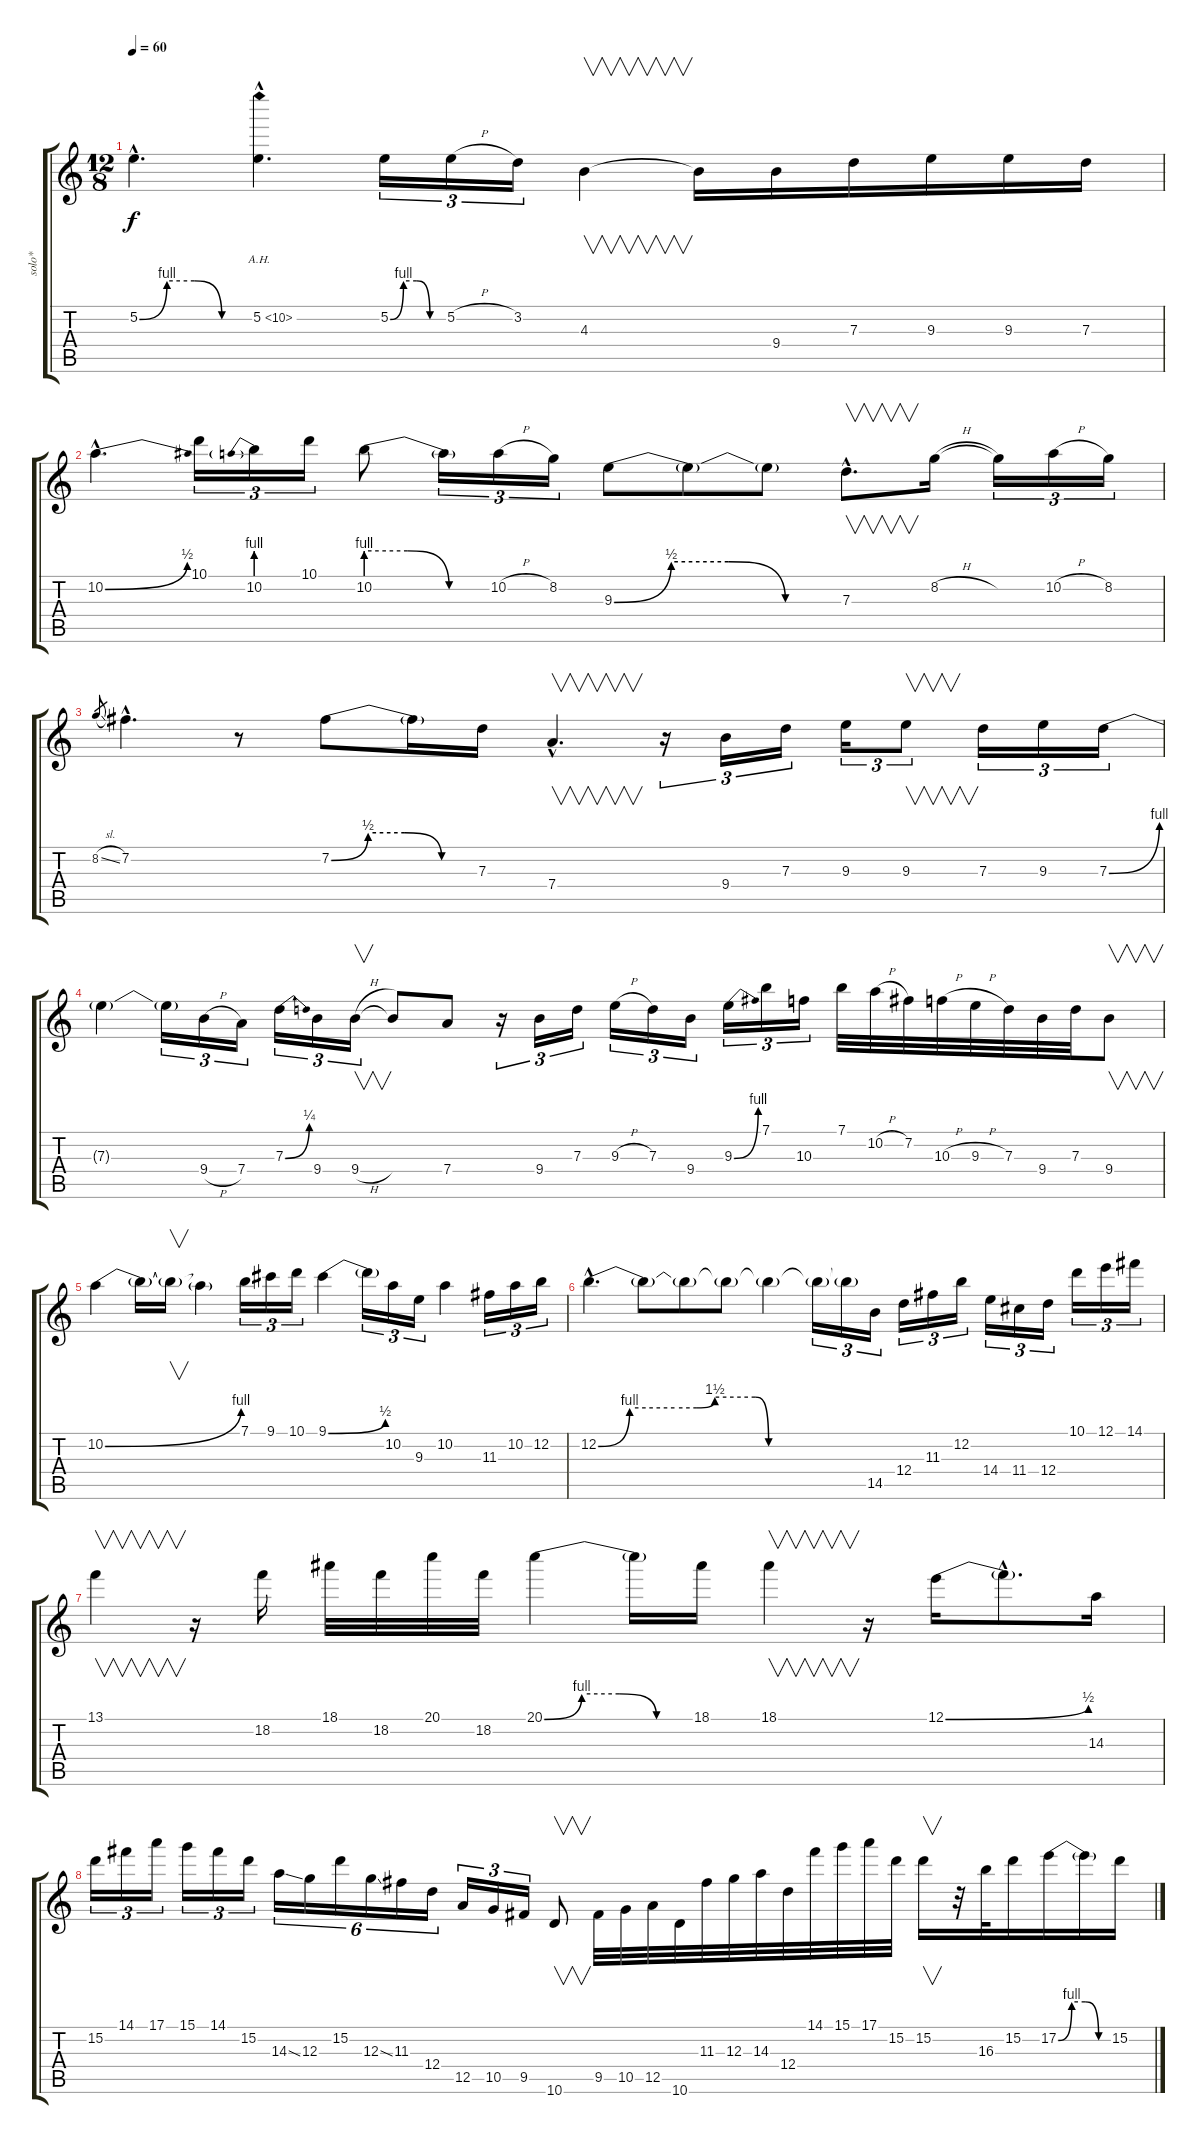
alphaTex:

\track ("solo*" "solo*") {instrument distortionguitar}
\staff {score tabs}
\tuning (E4 B3 G3 D3 A2 E2) {hide}
\ts (12 8)
\tempo 60
\clef g2
\ks c
5.2{be (custom 0 0 15 4 30 4 45 0 60 0) hac}.4{d dy f instrument distortionguitar} 5.2{ah 5 hac}.4{d} 5.2{be (custom 0 0 15 4 30 4 45 0 60 0)}.16{tu (3 2)} 5.2{h}.16{tu (3 2)} 3.2.16{tu (3 2)} 4.3.4{v} 4.3{t}.16 9.4.16 7.3.16 9.3.16 9.3.16 7.3.16 |
10.2{be (bend 0 0 60 2) hac}.4{d} 10.1.16{tu (3 2)} 10.2{be (prebend 0 4 60 4)}.16{tu (3 2)} 10.1.16{tu (3 2)} 10.2{be (custom 0 4 20 4 40 0 60 0)}.8 10.2{t}.16{tu (3 2)} 10.2{h}.16{tu (3 2)} 8.2.16{tu (3 2)} 9.3{be (custom 0 0 15 2 30 2 45 0 60 0)}.8 9.3{t}.8 9.3{t}.8 7.3{hac}.8{v d} 8.2{h}.16 8.2{t}.16{tu (3 2)} 10.2{h}.16{tu (3 2)} 8.2.16{tu (3 2)} |
8.2{sl}.8{gr} 7.2{hac}.4{d} r.8 7.2{be (custom 0 0 15 2 30 2 45 0 60 0)}.8 7.2{t}.16 7.3.16 7.4{hac}.4{v d} r.16{tu (3 2)} 9.4.16{tu (3 2)} 7.3.16{tu (3 2)} 9.3.16{tu (3 2)} 9.3.8{v tu (3 2)} 7.3.16{tu (3 2)} 9.3.16{tu (3 2)} 7.3{be (bend 0 0 60 4)}.16{tu (3 2)} |
7.3{t}.4 7.3{t}.16{tu (3 2)} 9.4{h}.16{tu (3 2)} 7.4.16{tu (3 2)} 7.3{be (bend 0 0 60 1)}.16{tu (3 2)} 9.4.16{tu (3 2)} 9.4{h}.16{v tu (3 2)} 9.4{t}.8 7.4.8 r.16{tu (3 2)} 9.4.16{tu (3 2)} 7.3.16{tu (3 2)} 9.3{h}.16{tu (3 2)} 7.3.16{tu (3 2)} 9.4.16{tu (3 2)} 9.3{be (bend 0 0 60 4)}.16{tu (3 2)} 7.1.16{tu (3 2)} 10.3.16{tu (3 2)} 7.1.32 10.2{h}.32 7.2.32 10.3{h}.32 9.3{h}.32 7.3.32 9.4.32 7.3.32 9.4.8{v} |
10.2{be (bend 0 0 60 4)}.4 10.2{t}.16 10.2{t}.16{v} 10.2{t}.4 7.1.16{tu (3 2)} 9.1.16{tu (3 2)} 10.1.16{tu (3 2)} 9.1{be (bend 0 0 60 2)}.4 9.1{t}.16{tu (3 2)} 10.2.16{tu (3 2)} 9.3.16{tu (3 2)} 10.2.4 11.3.16{tu (3 2)} 10.2.16{tu (3 2)} 12.2.16{tu (3 2)} |
12.2{be (custom 0 0 7 4 17 4 22 4 26 6 35 6 38 0 60 0) hac}.4{d} 12.2{t}.8 12.2{t}.8 12.2{t}.8 12.2{t}.4 12.2{t}.16{tu (3 2)} 12.2{t}.16{tu (3 2)} 14.5.16{tu (3 2)} 12.4.16{tu (3 2)} 11.3.16{tu (3 2)} 12.2.16{tu (3 2)} 14.4.16{tu (3 2)} 11.4.16{tu (3 2)} 12.4.16{tu (3 2)} 10.1.16{tu (3 2)} 12.1.16{tu (3 2)} 14.1.16{tu (3 2)} |
13.1.4{v} r.16 18.2.16 18.1.32 18.2.32 20.1.32 18.2.32 20.1{be (custom 0 0 15 4 30 4 45 0 60 0)}.4 20.1{t}.16 18.1.16 18.1.4{v} r.16 12.1{be (bend 0 0 60 2)}.16 12.1{hac t}.8{d} 14.3.16 |
15.2.16{tu (3 2)} 14.1.16{tu (3 2)} 17.1.16{tu (3 2)} 15.1.16{tu (3 2)} 14.1.16{tu (3 2)} 15.2.16{tu (3 2)} 14.3{ss}.16{tu (6 4)} 12.3.16{tu (6 4)} 15.2.16{tu (6 4)} 12.3{ss}.16{tu (6 4)} 11.3.16{tu (6 4)} 12.4.16{tu (6 4)} 12.5.16{tu (3 2)} 10.5.16{tu (3 2)} 9.5.16{tu (3 2)} 10.6.8{v} 9.5.32 10.5.32 12.5.32 10.6.32 11.3.32 12.3.32 14.3.32 12.4.32 14.1.32 15.1.32 17.1.32 15.2.32 15.2.16{v} r.32 16.3.32 15.2.16 17.2{be (custom 0 0 15 4 30 4 45 0 60 0)}.16 17.2{t}.16 15.2.16
